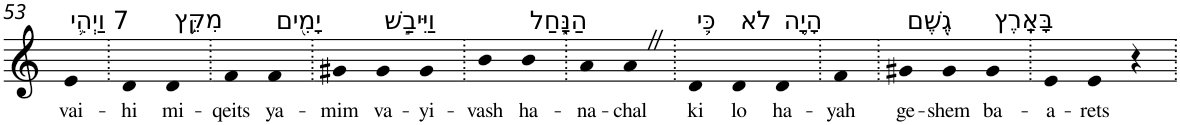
**kern	**text
*part1	*part1
*staff1	*staff1
*I"Piano	*
*I'Pno	*
!!LO:PB:g=z
*clefG2	*
*k[]	*
=53	=53
!LO:TX:a:t=7 וַיְהִ֛י	!
!	!LO:LY:b
4e	vai-
=54.	=54.
!	!LO:LY:b
4d	-hi
!LO:TX:a:t=מִקֵּ֥ץ	!
!	!LO:LY:b
4d	mi-
=55.	=55.
!	!LO:LY:b
4f	-qeits
!LO:TX:a:t=יָמִ֖ים	!
!	!LO:LY:b
4f	ya-
=56.	=56.
!	!LO:LY:b
4g#X	-mim
!LO:TX:a:t=וַיִּיבַ֣שׁ	!
!	!LO:LY:b
4g#	va-
!	!LO:LY:b
4g#	-yi-
=57.	=57.
!	!LO:LY:b
4b	-vash
!LO:TX:a:t=הַנָּ֑חַל	!
!	!LO:LY:b
4b	ha-
=58.	=58.
!	!LO:LY:b
4a	-na-
!	!LO:LY:b
4aZ	-chal
=59.	=59.
!LO:TX:a:t=כִּ֛י	!
!	!LO:LY:b
4d	ki
!LO:TX:a:t=לֹא	!
!	!LO:LY:b
4d	lo
!LO:TX:a:t=הָיָ֥ה	!
!	!LO:LY:b
4d	ha-
=60.	=60.
!	!LO:LY:b
4f	-yah
=61.	=61.
!LO:TX:a:t=גֶ֖שֶׁם	!
!	!LO:LY:b
4g#X	ge-
!	!LO:LY:b
4g#	-shem
!LO:TX:a:t=בָּאָֽרֶץ	!
!	!LO:LY:b
4g#	ba-
=62.	=62.
!	!LO:LY:b
4e	-a-
!	!LO:LY:b
4e	-rets
4r	.
=.	=.
*-	*-
